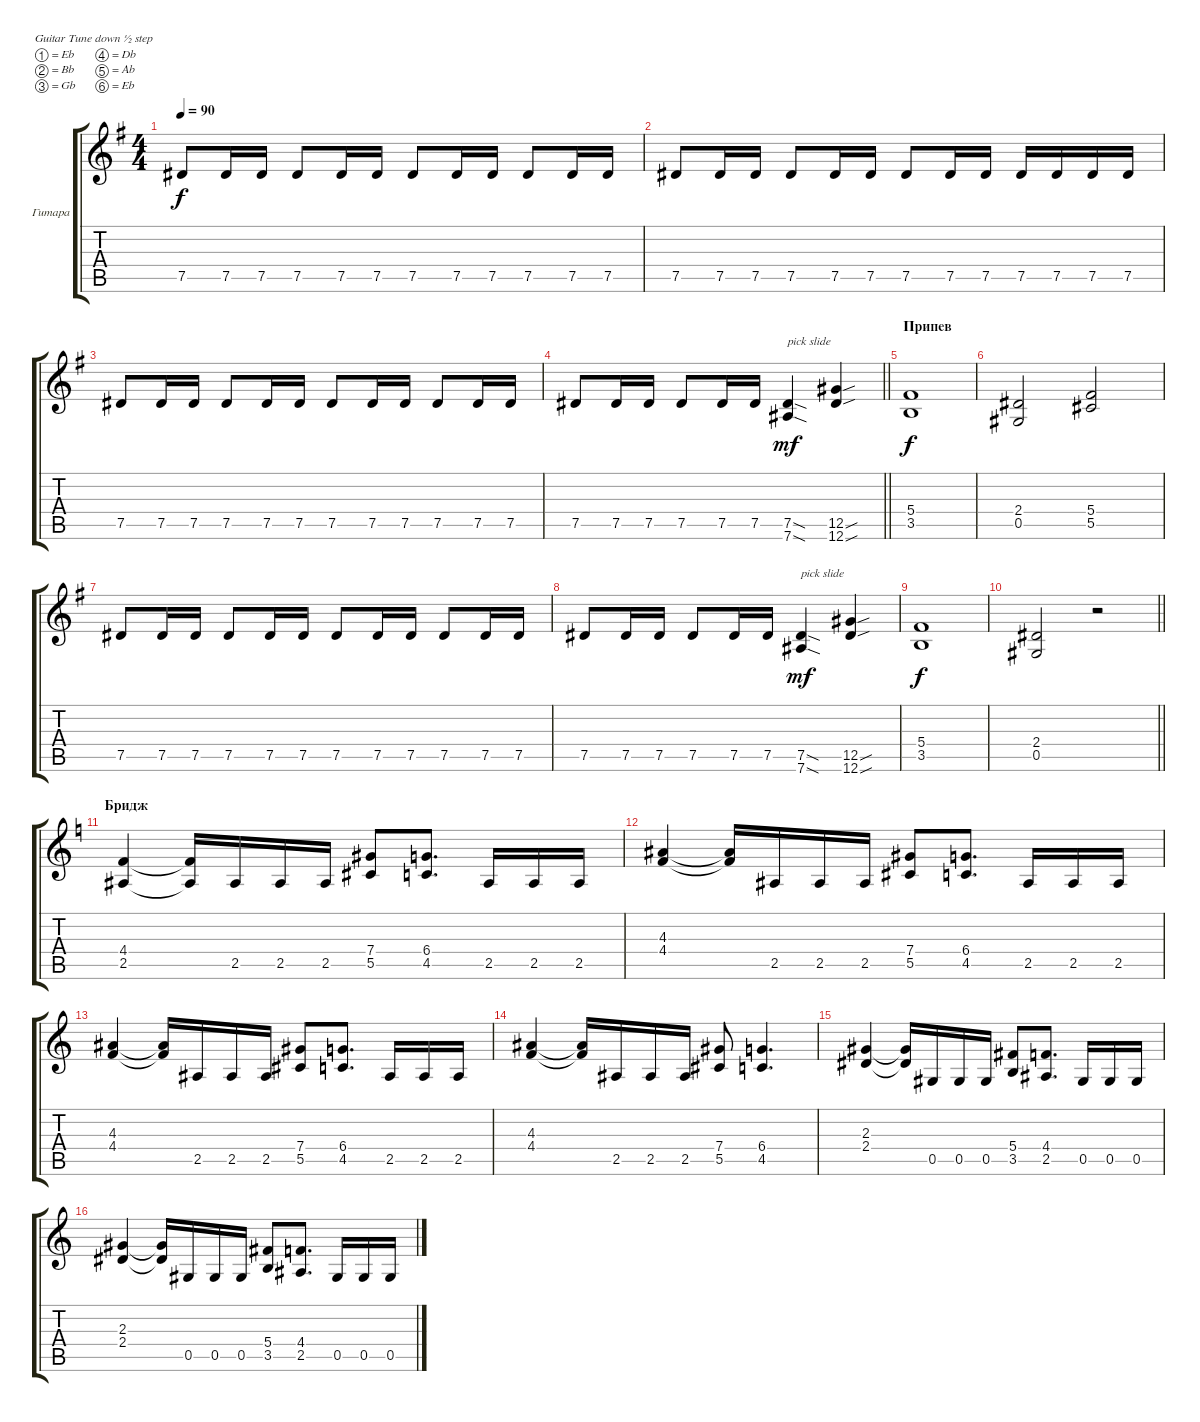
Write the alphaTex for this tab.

\bracketExtendMode groupsimilarinstruments
\firstSystemTrackNameOrientation horizontal
\otherSystemsTrackNameOrientation horizontal
\track ("Владимир Холстинин" "Гитара") {instrument distortionguitar}
\staff {score tabs}
\tuning (Eb4 Bb3 Gb3 Db3 Ab2 Eb2)
\ts (4 4)
\tempo 90
\clef g2
\ks eminor
7.5.8{dy f} 7.5.16 7.5.16 7.5.8 7.5.16 7.5.16 7.5.8 7.5.16 7.5.16 7.5.8 7.5.16 7.5.16 |
7.5.8 7.5.16 7.5.16 7.5.8 7.5.16 7.5.16 7.5.8 7.5.16 7.5.16 7.5.16 7.5.16 7.5.16 7.5.16 |
7.5.8 7.5.16 7.5.16 7.5.8 7.5.16 7.5.16 7.5.8 7.5.16 7.5.16 7.5.8 7.5.16 7.5.16 |
\barLineRight lightlight
7.5.8 7.5.16 7.5.16 7.5.8 7.5.16 7.5.16 (7.5{sod} 7.6{sod}).4{txt "pick slide" dy mf} (12.5{sou} 12.6{sou}).4 |
\section ("" "Припев")
(5.4 3.5).1{dy f} |
(2.4 0.5).2 (5.4 5.5).2 |
7.5.8 7.5.16 7.5.16 7.5.8 7.5.16 7.5.16 7.5.8 7.5.16 7.5.16 7.5.8 7.5.16 7.5.16 |
7.5.8 7.5.16 7.5.16 7.5.8 7.5.16 7.5.16 (7.5{sod} 7.6{sod}).4{txt "pick slide" dy mf} (12.5{sou} 12.6{sou}).4 |
(5.4 3.5).1{dy f} |
\barLineRight lightlight
(2.4 0.5).2 r.2 |
\section ("" "Бридж")
\ks c
(4.4 2.5).4 (4.4{t} 2.5{t}).16 2.5.16 2.5.16 2.5.16 (7.4 5.5).8 (6.4 4.5).8{d} 2.5.16 2.5.16 2.5.16 |
(4.3 4.4).4 (4.3{t} 4.4{t}).16 2.5.16 2.5.16 2.5.16 (7.4 5.5).8 (6.4 4.5).8{d} 2.5.16 2.5.16 2.5.16 |
(4.3 4.4).4 (4.3{t} 4.4{t}).16 2.5.16 2.5.16 2.5.16 (7.4 5.5).8 (6.4 4.5).8{d} 2.5.16 2.5.16 2.5.16 |
(4.3 4.4).4 (4.3{t} 4.4{t}).16 2.5.16 2.5.16 2.5.16 (7.4 5.5).8 (6.4 4.5).4{d} |
(2.3 2.4).4 (2.3{t} 2.4{t}).16 0.5.16 0.5.16 0.5.16 (5.4 3.5).8 (4.4 2.5).8{d} 0.5.16 0.5.16 0.5.16 |
(2.3 2.4).4 (2.3{t} 2.4{t}).16 0.5.16 0.5.16 0.5.16 (5.4 3.5).8 (4.4 2.5).8{d} 0.5.16 0.5.16 0.5.16
